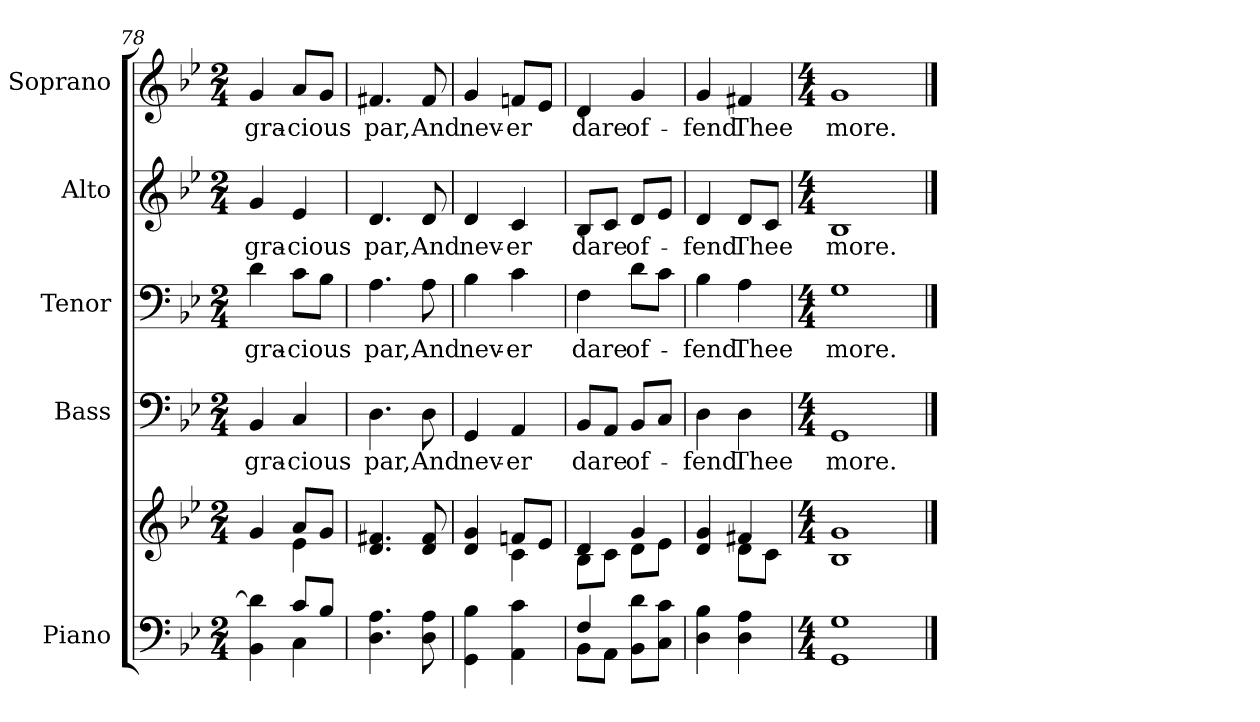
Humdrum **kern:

**kern	**kern	**kern	**text	**kern	**text	**kern	**text	**kern	**text
*part5	*part5	*part4	*part4	*part3	*part3	*part2	*part2	*part1	*part1
*staff6	*staff5	*staff4	*staff4	*staff3	*staff3	*staff2	*staff2	*staff1	*staff1
*I"Piano	*	*I"Bass	*	*I"Tenor	*	*I"Alto	*	*I"Soprano	*
*I'Pno.	*	*I'B.	*	*I'T.	*	*I'A.	*	*I'S.	*
*clefF4	*clefG2	*clefF4	*	*clefF4	*	*clefG2	*	*clefG2	*
*k[b-e-]	*k[b-e-]	*k[b-e-]	*	*k[b-e-]	*	*k[b-e-]	*	*k[b-e-]	*
*B-:	*B-:	*B-:	*	*B-:	*	*B-:	*	*B-:	*
*M2/4	*M2/4	*M2/4	*	*M2/4	*	*M2/4	*	*M2/4	*
=78	=78	=78	=78	=78	=78	=78	=78	=78	=78
*^	*^	*	*	*	*	*	*	*	*
!	!	!	!	!	!LO:LY:b:color=#000000	!	!	!	!	!	!
!	!	!	!	!	!	!	!LO:LY:b:color=#000000	!	!	!	!
!	!	!	!	!	!	!	!	!	!LO:LY:b:color=#000000	!	!
!	!	!	!	!	!	!	!	!	!	!	!LO:LY:b:color=#000000
4BB-i\ 4di]	4ryy	4gi/	4ryy	4BB-i/	gra-	4di\	gra-	4gi/	gra-	4gi/	gra-
!	!	!	!	!	!LO:LY:b:color=#000000	!	!	!	!	!	!
!	!	!	!	!	!	!	!LO:LY:b:color=#000000	!	!	!	!
!	!	!	!	!	!	!	!	!	!LO:LY:b:color=#000000	!	!
!	!	!	!	!	!	!	!	!	!	!	!LO:LY:b:color=#000000
8ci/L	4Ci\	8ai/L	4e-i\	4Ci/	-cious	8ci\L	-cious	4e-i/	-cious	8ai/L	-cious
8B-i/J	.	8gi/J	.	.	.	8B-i\J	.	.	.	8gi/J	.
*v	*v	*	*	*	*	*	*	*	*	*	*
*	*v	*v	*	*	*	*	*	*	*	*
=79	=79	=79	=79	=79	=79	=79	=79	=79	=79
!	!	!	!LO:LY:b:color=#000000	!	!	!	!	!	!
!	!	!	!	!	!LO:LY:b:color=#000000	!	!	!	!
!	!	!	!	!	!	!	!LO:LY:b:color=#000000	!	!
!	!	!	!	!	!	!	!	!	!LO:LY:b:color=#000000
4.Di\ 4.Ai	4.di/ 4.f#Xi	4.Di\	par,	4.Ai\	par,	4.di/	par,	4.f#Xi/	par,
!	!	!	!LO:LY:b:color=#000000	!	!	!	!	!	!
!	!	!	!	!	!LO:LY:b:color=#000000	!	!	!	!
!	!	!	!	!	!	!	!LO:LY:b:color=#000000	!	!
!	!	!	!	!	!	!	!	!	!LO:LY:b:color=#000000
8Di\ 8Ai	8di/ 8f#i	8Di\	And	8Ai\	And	8di/	And	8f#i/	And
!!LO:PB:g=z
=80	=80	=80	=80	=80	=80	=80	=80	=80	=80
*	*^	*	*	*	*	*	*	*	*
!	!	!	!	!LO:LY:b:color=#000000	!	!	!	!	!	!
!	!	!	!	!	!	!LO:LY:b:color=#000000	!	!	!	!
!	!	!	!	!	!	!	!	!LO:LY:b:color=#000000	!	!
!	!	!	!	!	!	!	!	!	!	!LO:LY:b:color=#000000
4GGi\ 4B-i	4di/ 4gi	4ryy	4GGi/	nev-	4B-i\	nev-	4di/	nev-	4gi/	nev-
!	!	!	!	!LO:LY:b:color=#000000	!	!	!	!	!	!
!	!	!	!	!	!	!LO:LY:b:color=#000000	!	!	!	!
!	!	!	!	!	!	!	!	!LO:LY:b:color=#000000	!	!
!	!	!	!	!	!	!	!	!	!	!LO:LY:b:color=#000000
4AAi\ 4ci	8fni/L	4ci\	4AAi/	-er	4ci\	-er	4ci/	-er	8fni/L	-er
.	8e-i/J	.	.	.	.	.	.	.	8e-i/J	.
=81	=81	=81	=81	=81	=81	=81	=81	=81	=81	=81
*^	*	*	*	*	*	*	*	*	*	*
!	!	!	!	!	!LO:LY:b:color=#000000	!	!	!	!	!	!
!	!	!	!	!	!	!	!LO:LY:b:color=#000000	!	!	!	!
!	!	!	!	!	!	!	!	!	!LO:LY:b:color=#000000	!	!
!	!	!	!	!	!	!	!	!	!	!	!LO:LY:b:color=#000000
4Fi/	8BB-i\L	4di/	8B-i\L	8BB-i/L	dare	4Fi\	dare	8B-i/L	dare	4di/	dare
.	8AAi\J	.	8ci\J	8AAi/J	.	.	.	8ci/J	.	.	.
!	!	!	!	!	!LO:LY:b:color=#000000	!	!	!	!	!	!
!	!	!	!	!	!	!	!LO:LY:b:color=#000000	!	!	!	!
!	!	!	!	!	!	!	!	!	!LO:LY:b:color=#000000	!	!
!	!	!	!	!	!	!	!	!	!	!	!LO:LY:b:color=#000000
8BB-i\ 8diL	4ryy	4gi/	8di\L	8BB-i/L	of-	8di\L	of-	8di/L	of-	4gi/	of-
8Ci\ 8ciJ	.	.	8e-i\J	8Ci/J	.	8ci\J	.	8e-i/J	.	.	.
*v	*v	*	*	*	*	*	*	*	*	*	*
=82	=82	=82	=82	=82	=82	=82	=82	=82	=82	=82
!	!	!	!	!LO:LY:b:color=#000000	!	!	!	!	!	!
!	!	!	!	!	!	!LO:LY:b:color=#000000	!	!	!	!
!	!	!	!	!	!	!	!	!LO:LY:b:color=#000000	!	!
!	!	!	!	!	!	!	!	!	!	!LO:LY:b:color=#000000
4Di\ 4B-i	4di/ 4gi	4ryy	4Di\	-fend	4B-i\	-fend	4di/	-fend	4gi/	-fend
!	!	!	!	!LO:LY:b:color=#000000	!	!	!	!	!	!
!	!	!	!	!	!	!LO:LY:b:color=#000000	!	!	!	!
!	!	!	!	!	!	!	!	!LO:LY:b:color=#000000	!	!
!	!	!	!	!	!	!	!	!	!	!LO:LY:b:color=#000000
4Di\ 4Ai	4f#Xi/	8di\L	4Di\	Thee	4Ai\	Thee	8di/L	Thee	4f#Xi/	Thee
.	.	8ci\J	.	.	.	.	8ci/J	.	.	.
*	*v	*v	*	*	*	*	*	*	*	*
=83	=83	=83	=83	=83	=83	=83	=83	=83	=83
*M4/4	*M4/4	*M4/4	*	*M4/4	*	*M4/4	*	*M4/4	*
*	*^	*	*	*	*	*	*	*	*
!	!	!	!	!LO:LY:b:color=#000000	!	!	!	!	!	!
*	*v	*v	*	*	*	*	*	*	*	*
*	*^	*	*	*	*	*	*	*	*
!	!	!	!	!	!	!LO:LY:b:color=#000000	!	!	!	!
*	*v	*v	*	*	*	*	*	*	*	*
*	*^	*	*	*	*	*	*	*	*
!	!	!	!	!	!	!	!	!LO:LY:b:color=#000000	!	!
*	*v	*v	*	*	*	*	*	*	*	*
*	*^	*	*	*	*	*	*	*	*
!	!	!	!	!	!	!	!	!	!	!LO:LY:b:color=#000000
*	*v	*v	*	*	*	*	*	*	*	*
1GGi 1Gi	1B-i 1gi	1GGi	more.	1Gi	more.	1B-i	more.	1gi	more.
==	==	==	==	==	==	==	==	==	==
*-	*-	*-	*-	*-	*-	*-	*-	*-	*-
